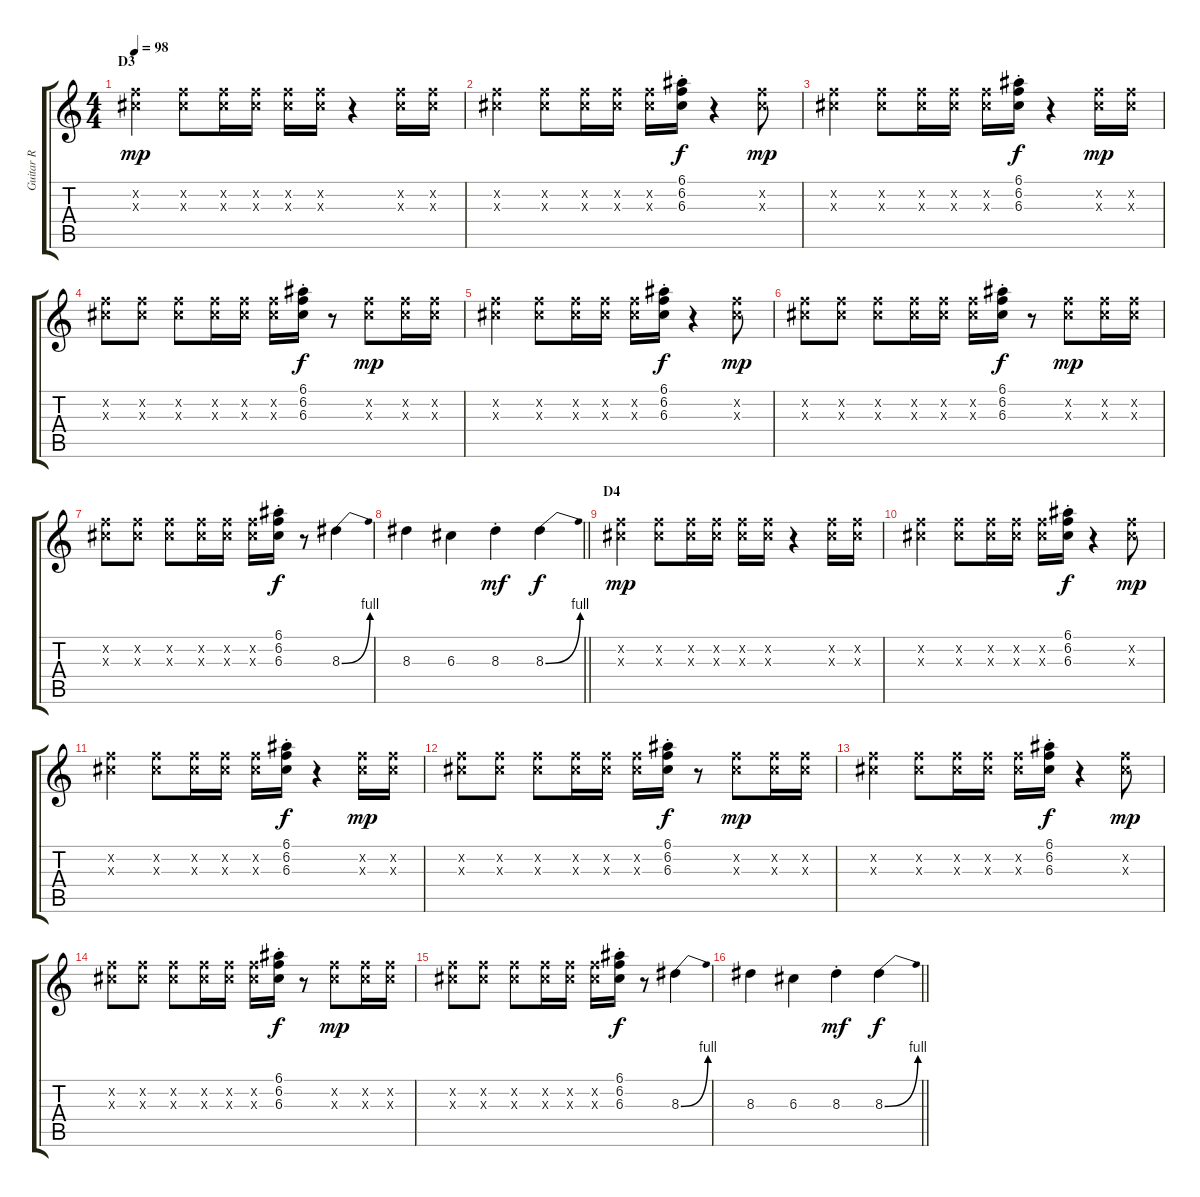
\track ("Guitar R" "Guitar R") {instrument electricguitarclean}
\staff {score tabs}
\tuning (E4 B3 G3 D3 A2 E2) {hide}
\ts (4 4)
\section ("" "D3")
\tempo 98
\clef g2
\ks c
(6.2{x} 6.3{x}).4{dy mp} (6.2{x} 6.3{x}).8 (6.2{x} 6.3{x}).16 (6.2{x} 6.3{x}).16 (6.2{x} 6.3{x}).16 (6.2{x} 6.3{x}).16 r.4 (6.2{x} 6.3{x}).16 (6.2{x} 6.3{x}).16 |
(6.2{x} 6.3{x}).4 (6.2{x} 6.3{x}).8 (6.2{x} 6.3{x}).16 (6.2{x} 6.3{x}).16 (6.2{x} 6.3{x}).16 (6.1{st} 6.2{st} 6.3{st}).16{dy f} r.4 (6.2{x} 6.3{x}).8{dy mp} |
(6.2{x} 6.3{x}).4 (6.2{x} 6.3{x}).8 (6.2{x} 6.3{x}).16 (6.2{x} 6.3{x}).16 (6.2{x} 6.3{x}).16 (6.1{st} 6.2{st} 6.3{st}).16{dy f} r.4 (6.2{x} 6.3{x}).16{dy mp} (6.2{x} 6.3{x}).16 |
(6.2{x} 6.3{x}).8 (6.2{x} 6.3{x}).8 (6.2{x} 6.3{x}).8 (6.2{x} 6.3{x}).16 (6.2{x} 6.3{x}).16 (6.2{x} 6.3{x}).16 (6.1{st} 6.2{st} 6.3{st}).16{dy f} r.8 (6.2{x} 6.3{x}).8{dy mp} (6.2{x} 6.3{x}).16 (6.2{x} 6.3{x}).16 |
(6.2{x} 6.3{x}).4 (6.2{x} 6.3{x}).8 (6.2{x} 6.3{x}).16 (6.2{x} 6.3{x}).16 (6.2{x} 6.3{x}).16 (6.1{st} 6.2{st} 6.3{st}).16{dy f} r.4 (6.2{x} 6.3{x}).8{dy mp} |
(6.2{x} 6.3{x}).8 (6.2{x} 6.3{x}).8 (6.2{x} 6.3{x}).8 (6.2{x} 6.3{x}).16 (6.2{x} 6.3{x}).16 (6.2{x} 6.3{x}).16 (6.1{st} 6.2{st} 6.3{st}).16{dy f} r.8 (6.2{x} 6.3{x}).8{dy mp} (6.2{x} 6.3{x}).16 (6.2{x} 6.3{x}).16 |
(6.2{x} 6.3{x}).8 (6.2{x} 6.3{x}).8 (6.2{x} 6.3{x}).8 (6.2{x} 6.3{x}).16 (6.2{x} 6.3{x}).16 (6.2{x} 6.3{x}).16 (6.1{st} 6.2{st} 6.3{st}).16{dy f} r.8 8.3{be (bend 0 0 60 4)}.4 |
\barLineRight lightlight
8.3.4 6.3.4 8.3{st}.4{dy mf} 8.3{be (bend 0 0 60 4)}.4{dy f} |
\section ("" "D4")
(6.2{x} 6.3{x}).4{dy mp} (6.2{x} 6.3{x}).8 (6.2{x} 6.3{x}).16 (6.2{x} 6.3{x}).16 (6.2{x} 6.3{x}).16 (6.2{x} 6.3{x}).16 r.4 (6.2{x} 6.3{x}).16 (6.2{x} 6.3{x}).16 |
(6.2{x} 6.3{x}).4 (6.2{x} 6.3{x}).8 (6.2{x} 6.3{x}).16 (6.2{x} 6.3{x}).16 (6.2{x} 6.3{x}).16 (6.1{st} 6.2{st} 6.3{st}).16{dy f} r.4 (6.2{x} 6.3{x}).8{dy mp} |
(6.2{x} 6.3{x}).4 (6.2{x} 6.3{x}).8 (6.2{x} 6.3{x}).16 (6.2{x} 6.3{x}).16 (6.2{x} 6.3{x}).16 (6.1{st} 6.2{st} 6.3{st}).16{dy f} r.4 (6.2{x} 6.3{x}).16{dy mp} (6.2{x} 6.3{x}).16 |
(6.2{x} 6.3{x}).8 (6.2{x} 6.3{x}).8 (6.2{x} 6.3{x}).8 (6.2{x} 6.3{x}).16 (6.2{x} 6.3{x}).16 (6.2{x} 6.3{x}).16 (6.1{st} 6.2{st} 6.3{st}).16{dy f} r.8 (6.2{x} 6.3{x}).8{dy mp} (6.2{x} 6.3{x}).16 (6.2{x} 6.3{x}).16 |
(6.2{x} 6.3{x}).4 (6.2{x} 6.3{x}).8 (6.2{x} 6.3{x}).16 (6.2{x} 6.3{x}).16 (6.2{x} 6.3{x}).16 (6.1{st} 6.2{st} 6.3{st}).16{dy f} r.4 (6.2{x} 6.3{x}).8{dy mp} |
(6.2{x} 6.3{x}).8 (6.2{x} 6.3{x}).8 (6.2{x} 6.3{x}).8 (6.2{x} 6.3{x}).16 (6.2{x} 6.3{x}).16 (6.2{x} 6.3{x}).16 (6.1{st} 6.2{st} 6.3{st}).16{dy f} r.8 (6.2{x} 6.3{x}).8{dy mp} (6.2{x} 6.3{x}).16 (6.2{x} 6.3{x}).16 |
(6.2{x} 6.3{x}).8 (6.2{x} 6.3{x}).8 (6.2{x} 6.3{x}).8 (6.2{x} 6.3{x}).16 (6.2{x} 6.3{x}).16 (6.2{x} 6.3{x}).16 (6.1{st} 6.2{st} 6.3{st}).16{dy f} r.8 8.3{be (bend 0 0 60 4)}.4 |
\barLineRight lightlight
8.3.4 6.3.4 8.3{st}.4{dy mf} 8.3{be (bend 0 0 60 4)}.4{dy f}
